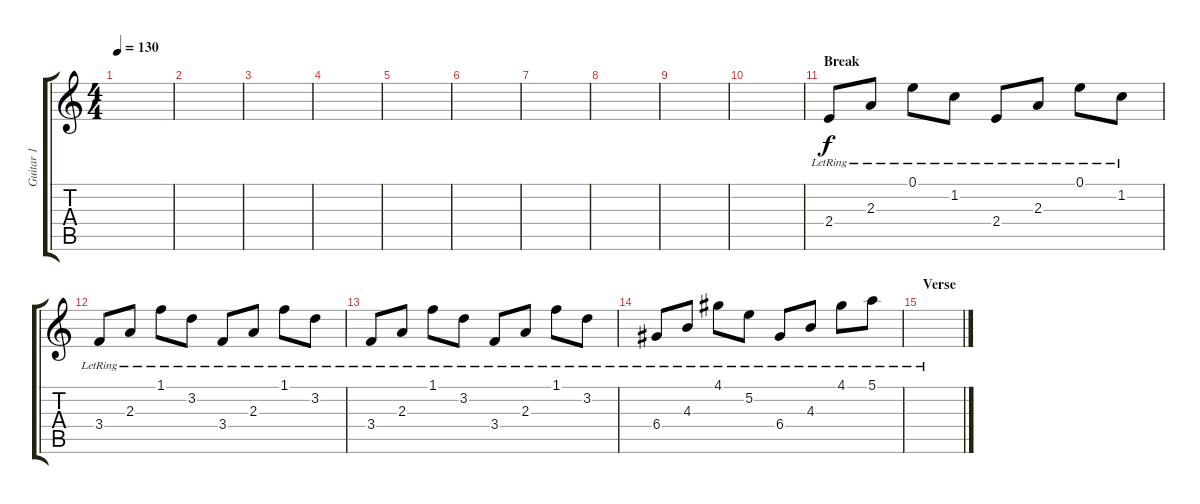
\track ("Guitar 1" "Guitar 1") {instrument electricguitarjazz}
\staff {score tabs}
\tuning (E4 B3 G3 D3 A2 D2) {hide}
\ts (4 4)
\tempo 130
\clef g2
\ks c
|
|
|
|
|
|
|
|
|
|
\section ("" "Break")
2.4{lr}.8 2.3{lr}.8 0.1{lr}.8 1.2{lr}.8 2.4{lr}.8 2.3{lr}.8 0.1{lr}.8 1.2{lr}.8 |
3.4{lr}.8 2.3{lr}.8 1.1{lr}.8 3.2{lr}.8 3.4{lr}.8 2.3{lr}.8 1.1{lr}.8 3.2{lr}.8 |
3.4{lr}.8 2.3{lr}.8 1.1{lr}.8 3.2{lr}.8 3.4{lr}.8 2.3{lr}.8 1.1{lr}.8 3.2{lr}.8 |
6.4{lr}.8 4.3{lr}.8 4.1{lr}.8 5.2{lr}.8 6.4{lr}.8 4.3{lr}.8 4.1{lr}.8 5.1{lr}.8 |
\section ("" "Verse")
